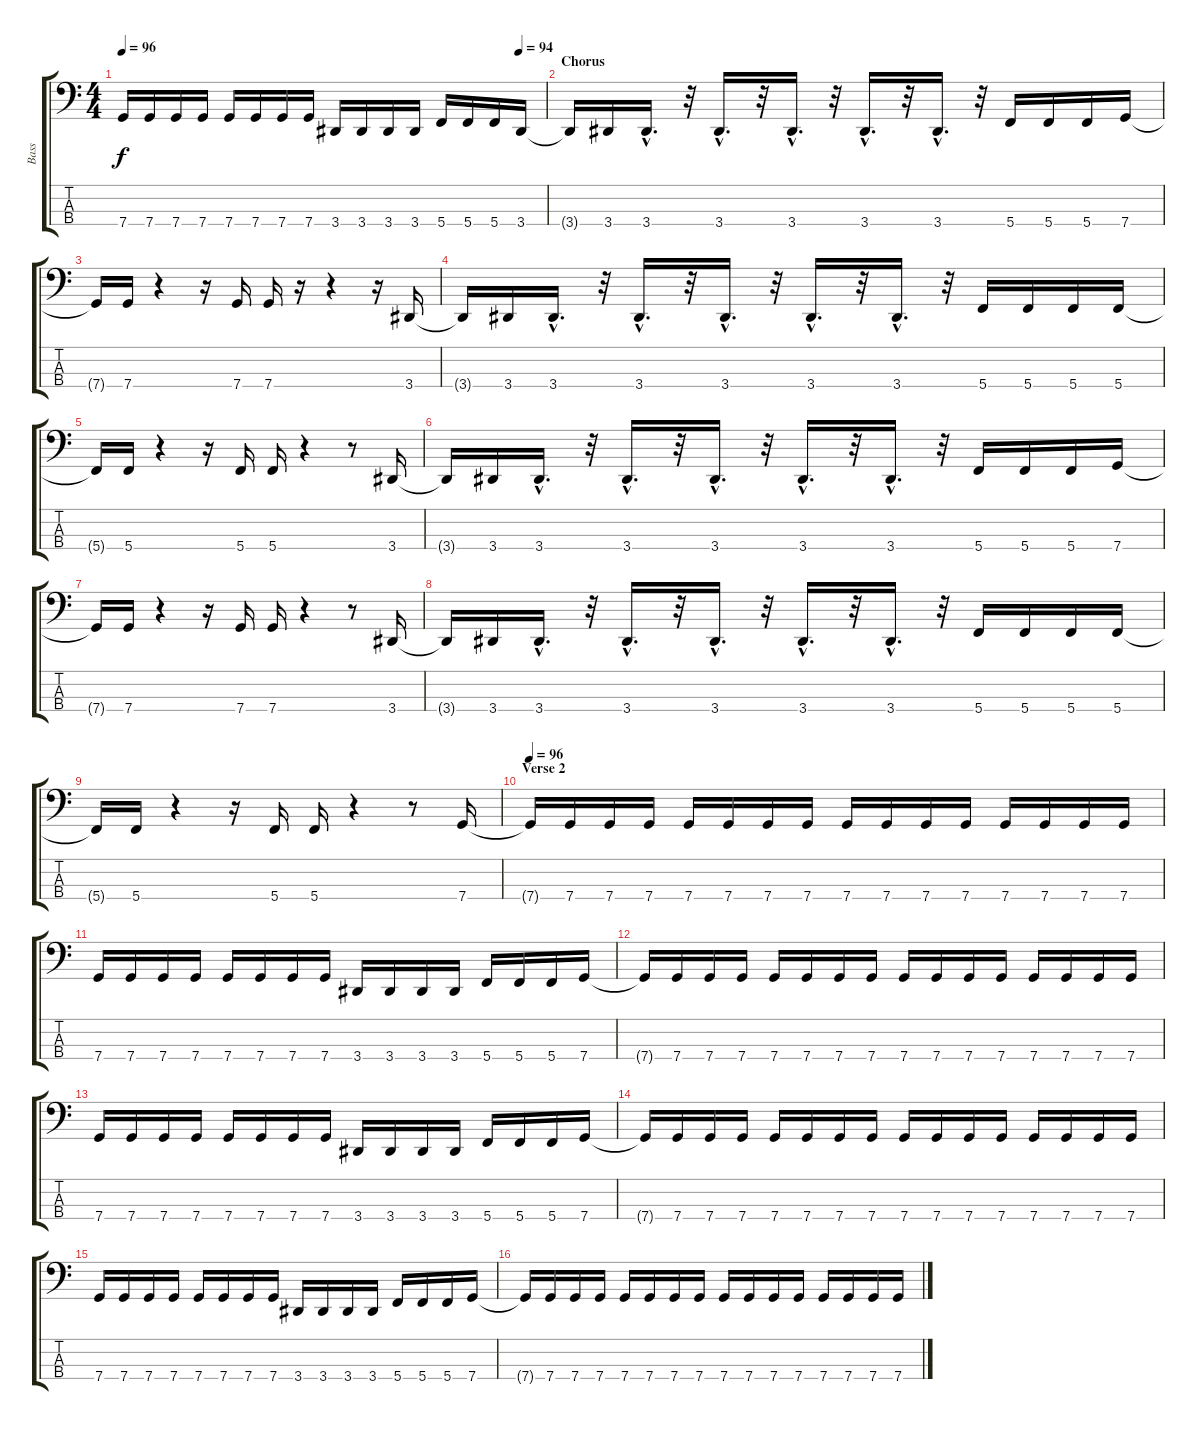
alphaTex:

\track ("Bass" "Bass") {instrument electricbasspick}
\staff {score tabs}
\tuning (F2 C2 G1 C1) {hide}
\ts (4 4)
\tempo 96
\tempo (94 0.9375)
\clef f4
\ks c
7.4.16{dy f} 7.4.16 7.4.16 7.4.16 7.4.16 7.4.16 7.4.16 7.4.16 3.4.16 3.4.16 3.4.16 3.4.16 5.4.16 5.4.16 5.4.16 3.4.16 |
\section ("" "Chorus")
3.4{t}.16 3.4.16 3.4{hac}.16{d} r.32 3.4{hac}.16{d} r.32 3.4{hac}.16{d} r.32 3.4{hac}.16{d} r.32 3.4{hac}.16{d} r.32 5.4.16 5.4.16 5.4.16 7.4.16 |
7.4{t}.16 7.4.16 r.4 r.16 7.4.16 7.4.16 r.16 r.4 r.16 3.4.16 |
3.4{t}.16 3.4.16 3.4{hac}.16{d} r.32 3.4{hac}.16{d} r.32 3.4{hac}.16{d} r.32 3.4{hac}.16{d} r.32 3.4{hac}.16{d} r.32 5.4.16 5.4.16 5.4.16 5.4.16 |
5.4{t}.16 5.4.16 r.4 r.16 5.4.16 5.4.16 r.4 r.8 3.4.16 |
3.4{t}.16 3.4.16 3.4{hac}.16{d} r.32 3.4{hac}.16{d} r.32 3.4{hac}.16{d} r.32 3.4{hac}.16{d} r.32 3.4{hac}.16{d} r.32 5.4.16 5.4.16 5.4.16 7.4.16 |
7.4{t}.16 7.4.16 r.4 r.16 7.4.16 7.4.16 r.4 r.8 3.4.16 |
3.4{t}.16 3.4.16 3.4{hac}.16{d} r.32 3.4{hac}.16{d} r.32 3.4{hac}.16{d} r.32 3.4{hac}.16{d} r.32 3.4{hac}.16{d} r.32 5.4.16 5.4.16 5.4.16 5.4.16 |
5.4{t}.16 5.4.16 r.4 r.16 5.4.16 5.4.16 r.4 r.8 7.4.16 |
\section ("" "Verse 2")
\tempo 96
7.4{t}.16 7.4.16 7.4.16 7.4.16 7.4.16 7.4.16 7.4.16 7.4.16 7.4.16 7.4.16 7.4.16 7.4.16 7.4.16 7.4.16 7.4.16 7.4.16 |
7.4.16 7.4.16 7.4.16 7.4.16 7.4.16 7.4.16 7.4.16 7.4.16 3.4.16 3.4.16 3.4.16 3.4.16 5.4.16 5.4.16 5.4.16 7.4.16 |
7.4{t}.16 7.4.16 7.4.16 7.4.16 7.4.16 7.4.16 7.4.16 7.4.16 7.4.16 7.4.16 7.4.16 7.4.16 7.4.16 7.4.16 7.4.16 7.4.16 |
7.4.16 7.4.16 7.4.16 7.4.16 7.4.16 7.4.16 7.4.16 7.4.16 3.4.16 3.4.16 3.4.16 3.4.16 5.4.16 5.4.16 5.4.16 7.4.16 |
7.4{t}.16 7.4.16 7.4.16 7.4.16 7.4.16 7.4.16 7.4.16 7.4.16 7.4.16 7.4.16 7.4.16 7.4.16 7.4.16 7.4.16 7.4.16 7.4.16 |
7.4.16 7.4.16 7.4.16 7.4.16 7.4.16 7.4.16 7.4.16 7.4.16 3.4.16 3.4.16 3.4.16 3.4.16 5.4.16 5.4.16 5.4.16 7.4.16 |
7.4{t}.16 7.4.16 7.4.16 7.4.16 7.4.16 7.4.16 7.4.16 7.4.16 7.4.16 7.4.16 7.4.16 7.4.16 7.4.16 7.4.16 7.4.16 7.4.16
